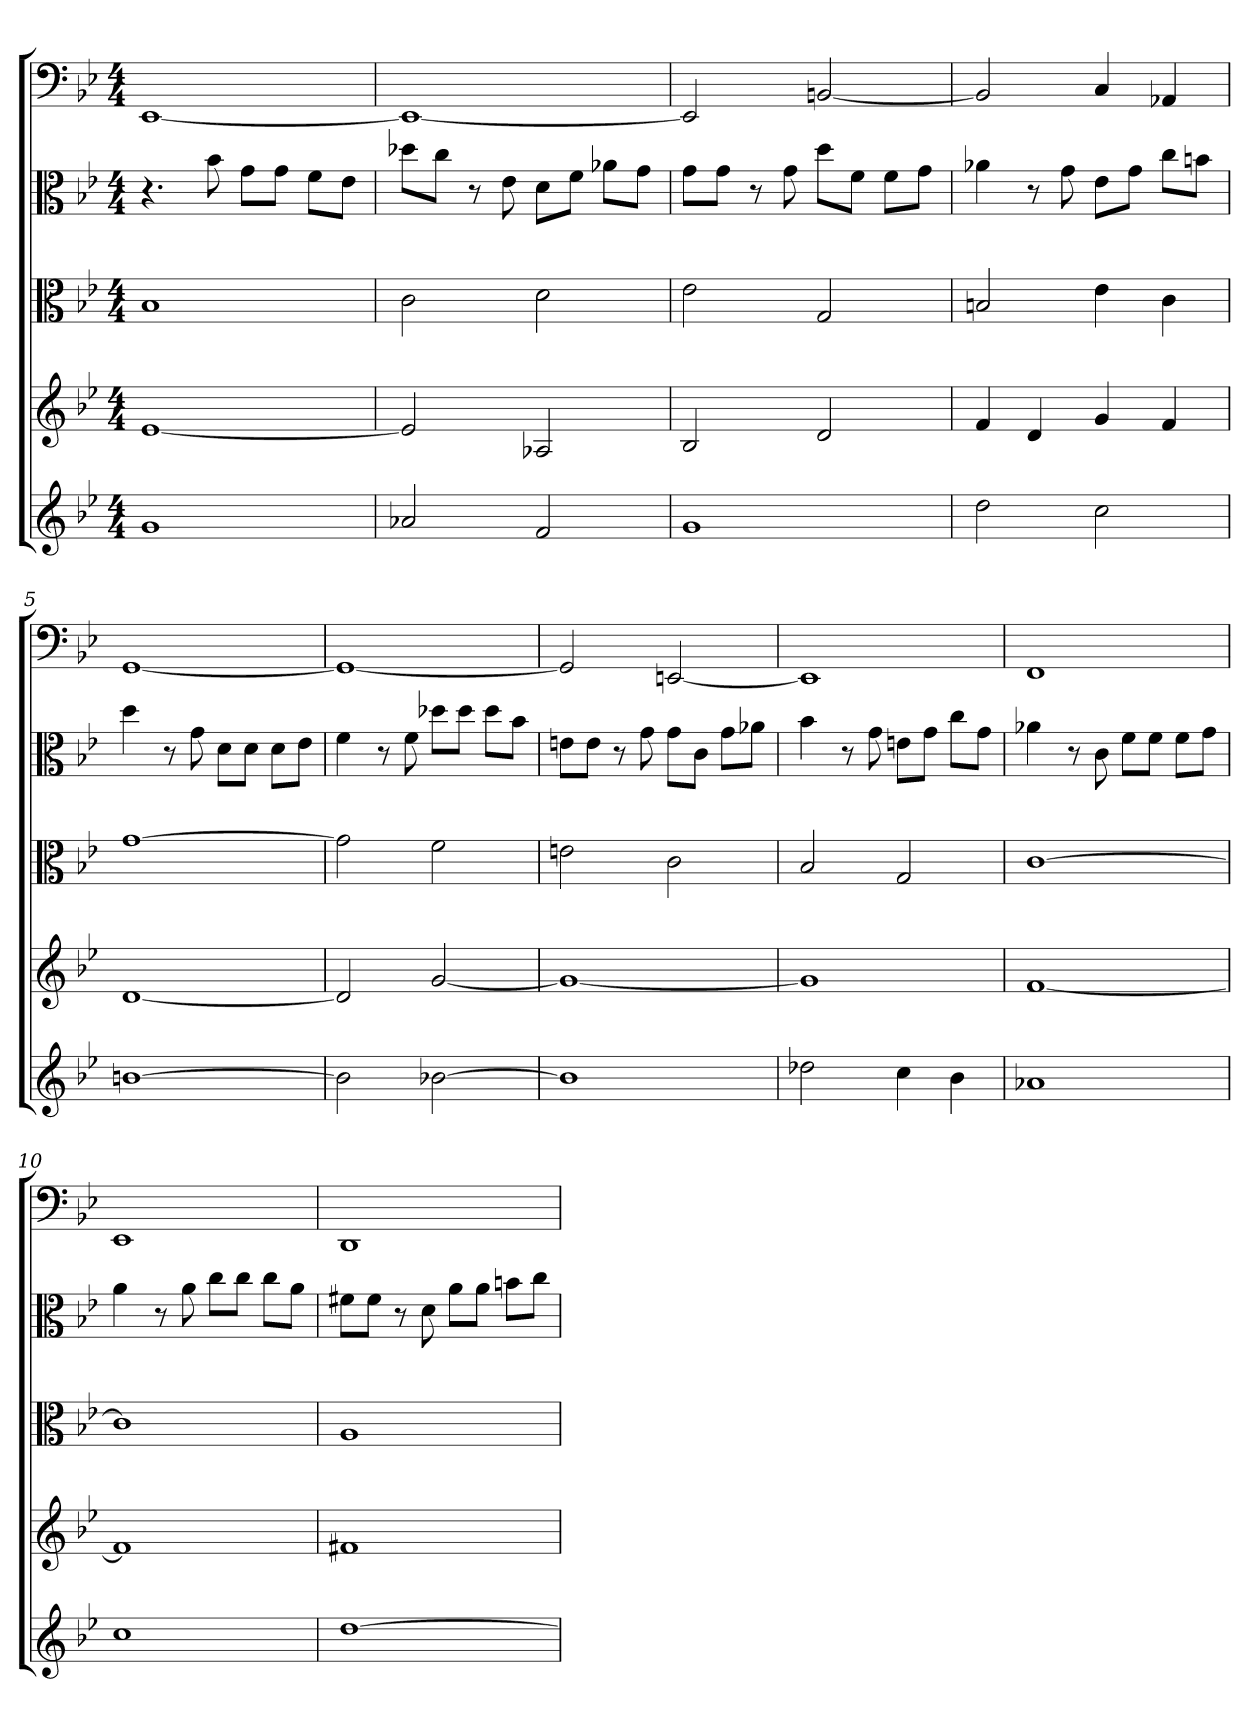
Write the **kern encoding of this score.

**kern	**kern	**kern	**kern	**kern
*part5	*part4	*part3	*part2	*part1
*staff5	*staff4	*staff3	*staff2	*staff1
*	*	*clefC3	*clefC3	*clefF4
*k[b-e-]	*k[b-e-]	*k[b-e-]	*k[b-e-]	*k[b-e-]
*g:	*g:	*g:	*g:	*g:
*M4/4	*M4/4	*M4/4	*M4/4	*M4/4
=1	=1	=1	=1	=1
1g	[1e-	1B-	4.r	[1EE-
.	.	.	8b-	.
.	.	.	8g\L	.
.	.	.	8g\J	.
.	.	.	8f\L	.
.	.	.	8e-\J	.
=2	=2	=2	=2	=2
2a-X	2e-]	2c	8dd-X\L	1EE-_
.	.	.	8cc\J	.
.	.	.	8r	.
.	.	.	8e-	.
2f	2A-X	2d	8d\L	.
.	.	.	8f\J	.
.	.	.	8a-X\L	.
.	.	.	8g\J	.
=3	=3	=3	=3	=3
1g	2B-	2e-	8g\L	2EE-]
.	.	.	8g\J	.
.	.	.	8r	.
.	.	.	8g	.
.	2d	2G	8dd\L	[2BBn
.	.	.	8f\J	.
.	.	.	8f\L	.
.	.	.	8g\J	.
=4	=4	=4	=4	=4
2dd	4f	2Bn	4a-X	2BB]
.	4d	.	8r	.
.	.	.	8g	.
2cc	4g	4e-	8e-\L	4C
.	.	.	8g\J	.
.	4f	4c	8cc\L	4AA-X
.	.	.	8bn\J	.
=5	=5	=5	=5	=5
[1bn	[1d	[1g	4dd	[1GG
.	.	.	8r	.
.	.	.	8g	.
.	.	.	8d\L	.
.	.	.	8d\J	.
.	.	.	8d\L	.
.	.	.	8e-\J	.
=6	=6	=6	=6	=6
2b]	2d]	2g]	4f	1GG_
.	.	.	8r	.
.	.	.	8f	.
[2b-X	[2g	2f	8dd-X\L	.
.	.	.	8dd-\J	.
.	.	.	8dd-\L	.
.	.	.	8b-\J	.
=7	=7	=7	=7	=7
1b-]	1g_	2en	8en\L	2GG]
.	.	.	8e\J	.
.	.	.	8r	.
.	.	.	8g	.
.	.	2c	8g\L	[2EEn
.	.	.	8c\J	.
.	.	.	8g\L	.
.	.	.	8a-X\J	.
=8	=8	=8	=8	=8
2dd-X	1g]	2B-	4b-	1EE]
.	.	.	8r	.
.	.	.	8g	.
4cc	.	2G	8en\L	.
.	.	.	8g\J	.
4b-	.	.	8cc\L	.
.	.	.	8g\J	.
=9	=9	=9	=9	=9
1a-X	[1f	[1c	4a-X	1FF
.	.	.	8r	.
.	.	.	8c	.
.	.	.	8f\L	.
.	.	.	8f\J	.
.	.	.	8f\L	.
.	.	.	8g\J	.
=10	=10	=10	=10	=10
1cc	1f]	1c]	4a	1EE-
.	.	.	8r	.
.	.	.	8a	.
.	.	.	8cc\L	.
.	.	.	8cc\J	.
.	.	.	8cc\L	.
.	.	.	8a\J	.
=11	=11	=11	=11	=11
[1dd	1f#X	1A	8f#X\L	1DD
.	.	.	8f#\J	.
.	.	.	8r	.
.	.	.	8d	.
.	.	.	8a\L	.
.	.	.	8a\J	.
.	.	.	8bn\L	.
.	.	.	8cc\J	.
=	=	=	=	=
*-	*-	*-	*-	*-
